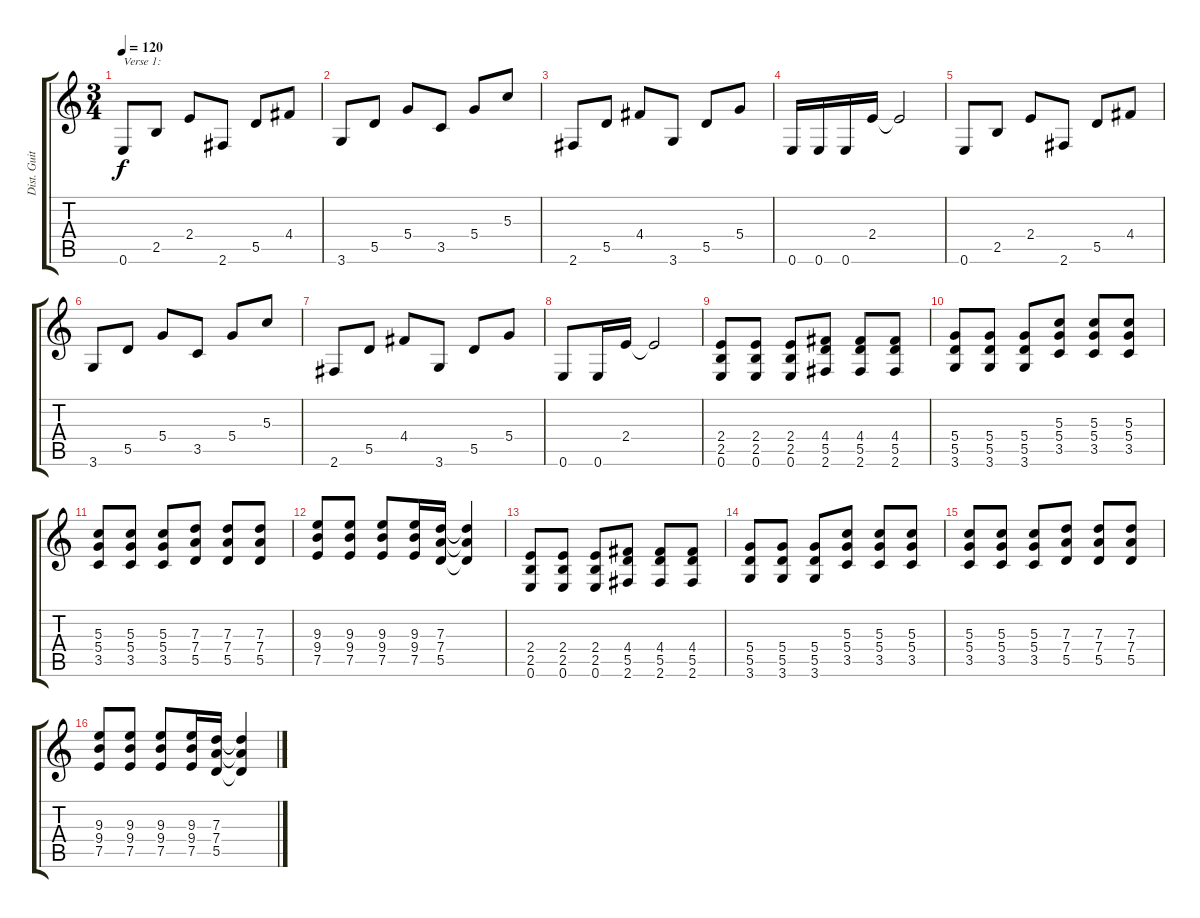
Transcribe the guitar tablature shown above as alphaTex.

\track ("Dist. Guitar 2" "Dist. Guit") {instrument distortionguitar}
\staff {score tabs}
\tuning (E4 B3 G3 D3 A2 E2) {hide}
\ts (3 4)
\tempo 120
\clef g2
\ks c
0.6.8{txt "Verse 1:" dy f} 2.5.8 2.4.8 2.6.8 5.5.8 4.4.8 |
3.6.8 5.5.8 5.4.8 3.5.8 5.4.8 5.3.8 |
2.6.8 5.5.8 4.4.8 3.6.8 5.5.8 5.4.8 |
0.6.16 0.6.16 0.6.16 2.4.16 2.4{t}.2 |
0.6.8 2.5.8 2.4.8 2.6.8 5.5.8 4.4.8 |
3.6.8 5.5.8 5.4.8 3.5.8 5.4.8 5.3.8 |
2.6.8 5.5.8 4.4.8 3.6.8 5.5.8 5.4.8 |
0.6.8 0.6.16 2.4.16 2.4{t}.2 |
(2.4 2.5 0.6).8 (2.4 2.5 0.6).8 (2.4 2.5 0.6).8 (4.4 5.5 2.6).8 (4.4 5.5 2.6).8 (4.4 5.5 2.6).8 |
(5.4 5.5 3.6).8 (5.4 5.5 3.6).8 (5.4 5.5 3.6).8 (5.3 5.4 3.5).8 (5.3 5.4 3.5).8 (5.3 5.4 3.5).8 |
(5.3 5.4 3.5).8 (5.3 5.4 3.5).8 (5.3 5.4 3.5).8 (7.3 7.4 5.5).8 (7.3 7.4 5.5).8 (7.3 7.4 5.5).8 |
(9.3 9.4 7.5).8 (9.3 9.4 7.5).8 (9.3 9.4 7.5).8 (9.3 9.4 7.5).16 (7.3 7.4 5.5).16 (7.3{t} 7.4{t} 5.5{t}).4 |
(2.4 2.5 0.6).8 (2.4 2.5 0.6).8 (2.4 2.5 0.6).8 (4.4 5.5 2.6).8 (4.4 5.5 2.6).8 (4.4 5.5 2.6).8 |
(5.4 5.5 3.6).8 (5.4 5.5 3.6).8 (5.4 5.5 3.6).8 (5.3 5.4 3.5).8 (5.3 5.4 3.5).8 (5.3 5.4 3.5).8 |
(5.3 5.4 3.5).8 (5.3 5.4 3.5).8 (5.3 5.4 3.5).8 (7.3 7.4 5.5).8 (7.3 7.4 5.5).8 (7.3 7.4 5.5).8 |
(9.3 9.4 7.5).8 (9.3 9.4 7.5).8 (9.3 9.4 7.5).8 (9.3 9.4 7.5).16 (7.3 7.4 5.5).16 (7.3{t} 7.4{t} 5.5{t}).4
